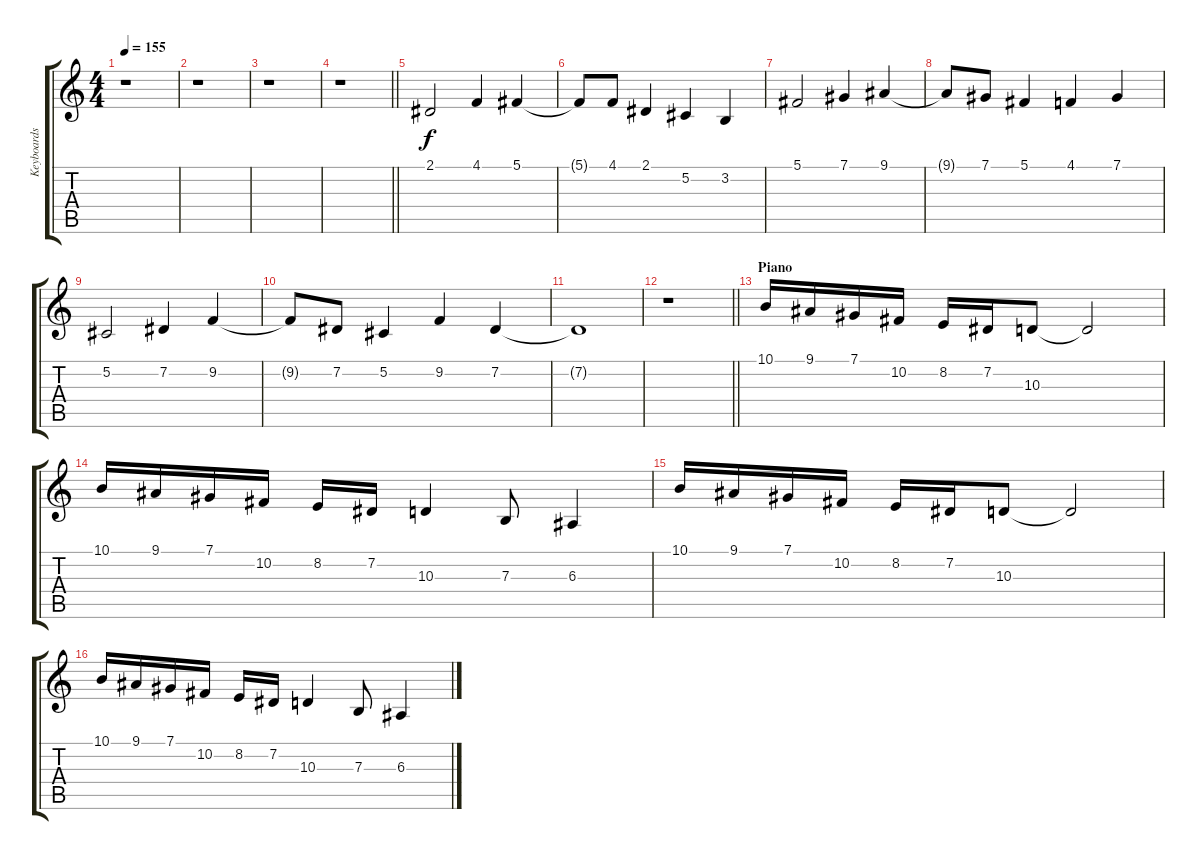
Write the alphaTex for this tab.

\track ("Keyboards" "Keyboards") {instrument stringensemble1 bank 121}
\staff {score tabs}
\tuning (Db4 Ab3 E3 B2 Gb2 Db2) {hide}
\ts (4 4)
\tempo 155
\clef g2
\ks c
r.1{dy f} |
r.1 |
r.1 |
\barLineRight lightlight
r.1 |
2.1.2{volume 14 instrument stringensemble1} 4.1.4 5.1.4 |
5.1{t}.8 4.1.8 2.1.4 5.2.4 3.2.4 |
5.1.2 7.1.4 9.1.4 |
9.1{t}.8 7.1.8 5.1.4 4.1.4 7.1.4 |
5.2.2 7.2.4 9.2.4 |
9.2{t}.8 7.2.8 5.2.4 9.2.4 7.2.4 |
7.2{t}.1 |
\barLineRight lightlight
r.1 |
\section ("" "Piano")
10.1.16{instrument brightacousticpiano} 9.1.16 7.1.16 10.2.16 8.2.16 7.2.16 10.3.8 10.3{t}.2 |
10.1.16 9.1.16 7.1.16 10.2.16 8.2.16 7.2.16 10.3.4 7.3.8 6.3.4 |
10.1.16 9.1.16 7.1.16 10.2.16 8.2.16 7.2.16 10.3.8 10.3{t}.2 |
10.1.16 9.1.16 7.1.16 10.2.16 8.2.16 7.2.16 10.3.4 7.3.8 6.3.4
